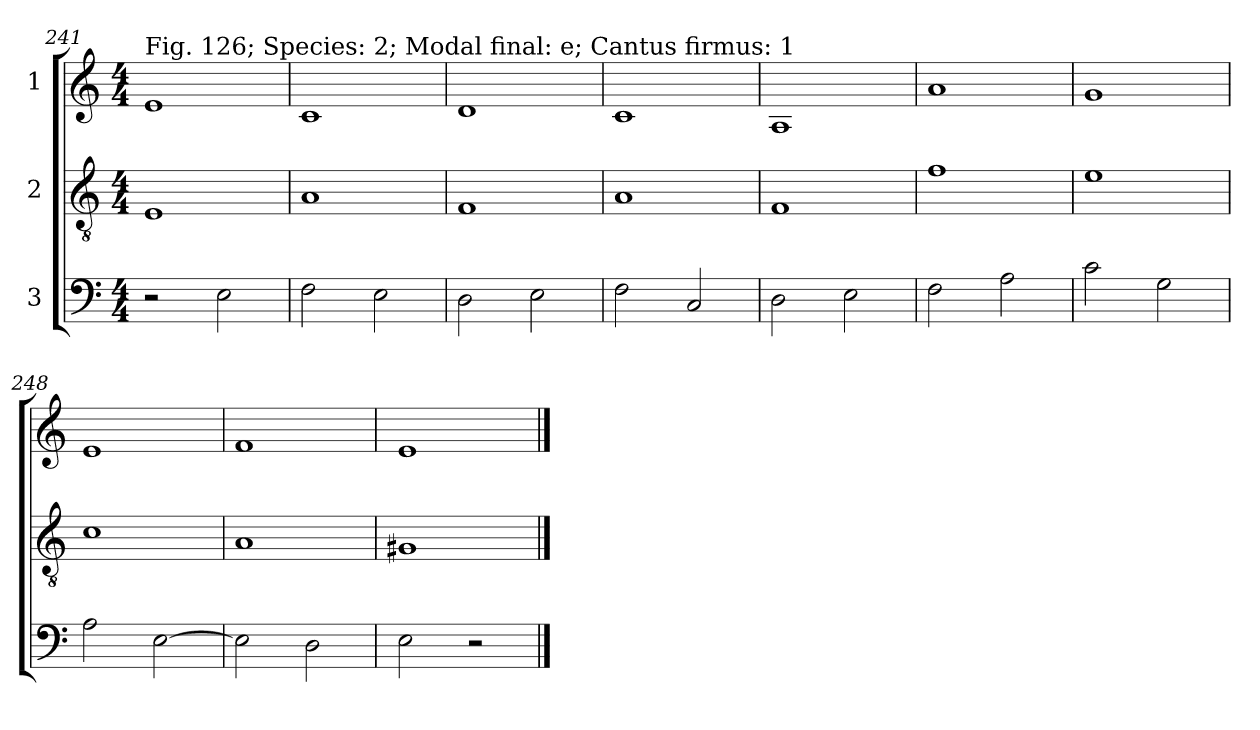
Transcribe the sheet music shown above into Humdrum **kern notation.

**kern	**kern	**kern
*part3	*part2	*part1
*staff3	*staff2	*staff1
*I"3	*I"2	*I"1
*clefF4	*clefGv2	*clefG2
*k[]	*k[]	*k[]
*M4/4	*M4/4	*M4/4
=241	=241	=241
!	!	!LO:TX:a:t=Fig. 126; Species&colon; 2; Modal final&colon; e; Cantus firmus&colon; 1
2r	1E	1e
2E\	.	.
=242	=242	=242
2F\	1A	1c
2E\	.	.
=243	=243	=243
2D\	1F	1d
2E\	.	.
=244	=244	=244
2F\	1A	1c
2C/	.	.
=245	=245	=245
2D\	1F	1A
2E\	.	.
=246	=246	=246
2F\	1f	1a
2A\	.	.
=247	=247	=247
2c\	1e	1g
2G\	.	.
=248	=248	=248
2A\	1c	1e
[2E\	.	.
=249	=249	=249
2E\]	1A	1f
2D\	.	.
=250	=250	=250
2E\	1G#X	1e
2r	.	.
==	==	==
*-	*-	*-
